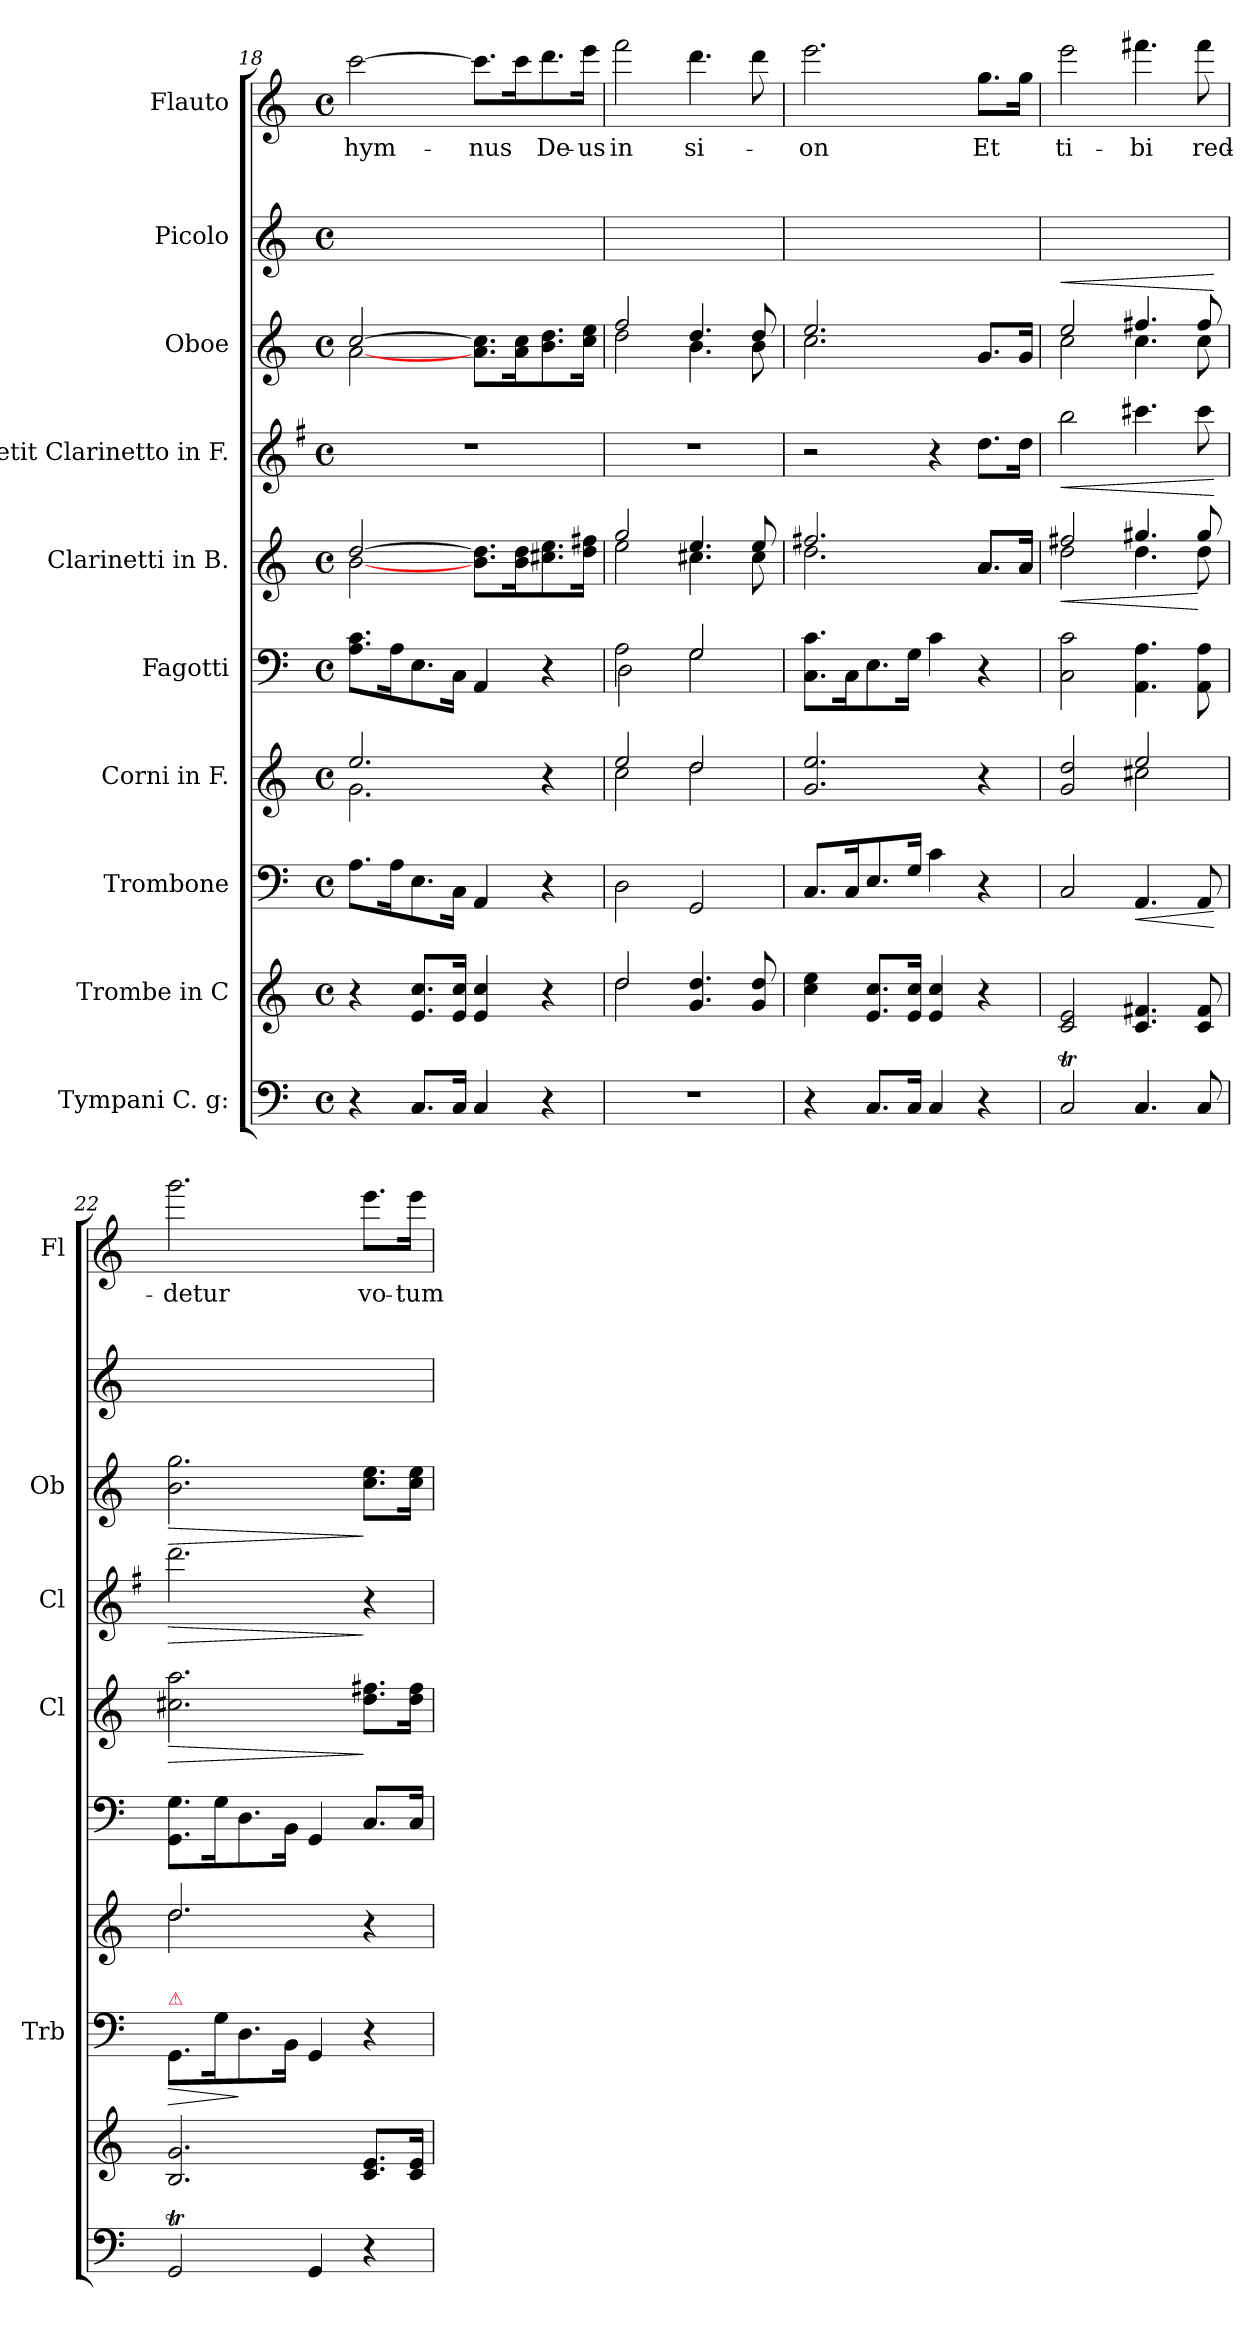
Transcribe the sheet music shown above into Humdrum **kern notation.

**kern	**kern	**kern	**dynam	**kern	**kern	**kern	**dynam	**kern	**dynam	**kern	**dynam	**kern	**text	**kern	**text
*part10	*part9	*part8	*part8	*part7	*part6	*part5	*part5	*part4	*part4	*part3	*part3	*part2	*part2	*part1	*part1
*staff10	*staff9	*staff8	*staff8	*staff7	*staff6	*staff5	*staff5	*staff4	*staff4	*staff3	*staff3	*staff2	*staff2	*staff1	*staff1
*I"Tympani C. g:	*I"Trombe in C	*I"Trombone	*	*I"Corni in F.	*I"Fagotti	*I"Clarinetti in B.	*	*I"Petit Clarinetto in F.	*	*I"Oboe	*	*I"Picolo	*	*I"Flauto	*
*	*	*I'Trb	*	*	*	*I'Cl	*	*I'Cl	*	*I'Ob	*	*	*	*I'Fl	*
*clefF4	*clefG2	*clefF4	*	*clefG2	*clefF4	*clefG2	*	*clefG2	*	*clefG2	*	*clefG2	*	*clefG2	*
*	*	*	*	*ITrd4c7	*	*ITrd1c2	*	*ITrd4c7	*	*	*	*	*	*	*
*k[]	*k[]	*k[]	*	*k[b-]	*k[]	*k[b-e-]	*	*k[]	*	*k[]	*	*k[]	*	*k[]	*
*M4/4	*M4/4	*M4/4	*	*M4/4	*M4/4	*M4/4	*	*M4/4	*	*M4/4	*	*M4/4	*	*M4/4	*
*met(c)	*met(c)	*met(c)	*	*met(c)	*met(c)	*met(c)	*	*met(c)	*	*met(c)	*	*met(c)	*	*met(c)	*
=18	=18	=18	=18	=18	=18	=18	=18	=18	=18	=18	=18	=18	=18	=18	=18
*	*	*	*	*^	*	*^	*	*	*	*^	*	*	*	*	*
4r	4r	8.A\L	.	2.a/	2.c\	8.A\ 8.c\L	[2cc/	[>2a\	.	1r	.	[2cc/	[>2a\	.	[2ccc\yy	hym-	[2ccc\	hym-
.	.	16A\K	.	.	.	16A\K	.	.	.	.	.	.	.	.	.	.	.	.
8.C/L	8.e/ 8.cc/L	8.E\	.	.	.	8.E\	.	.	.	.	.	.	.	.	.	.	.	.
16C/Jk	16e/ 16cc/Jk	16C\Jk	.	.	.	16C\Jk	.	.	.	.	.	.	.	.	.	.	.	.
4C/	4e/ 4cc/	4AA/	.	.	.	4AA/	8.a\ 8.cc]\L	2ryy	.	.	.	8.a\ 8.cc]\L	2ryy	.	8.ccc\Lyy]	-nus	8.ccc\L]	-nus
.	.	.	.	.	.	.	16a\ 16cc\K	.	.	.	.	16a\ 16cc\K	.	.	16ccc\Kyy	.	16ccc\K	.
4r	4r	4r	.	4r	4ryy	4r	8.bn\ 8.dd\	.	.	.	.	8.b\ 8.dd\	.	.	8.ddd\yy	De-	8.ddd\	De-
.	.	.	.	.	.	.	16cc\ 16een\Jk	.	.	.	.	16cc\ 16ee\Jk	.	.	16eee\Jkyy	-us	16eee\Jk	-us
=19	=19	=19	=19	=19	=19	=19	=19	=19	=19	=19	=19	=19	=19	=19	=19	=19	=19	=19
*	*^	*	*	*	*	*^	*	*	*	*	*	*	*	*	*	*	*	*
1r	2dd\	2dd/	2D\	.	2a/	2f\	2A\	2D\	2ff/	2dd\	.	1r	.	2ff/	2dd\	.	2fff\yy	in	2fff\	in
.	4.g/ 4.dd/	2ryy	2GG/	.	2g/	2g\	2G/	2G\	4.dd/	4.bn\	.	.	.	4.dd/	4.b\	.	4.ddd\yy	si-	4.ddd\	si-
.	8g/ 8dd/	.	.	.	.	.	.	.	8dd/	8b\	.	.	.	8dd/	8b\	.	8ddd\yy	.	8ddd\	.
*	*	*	*	*	*v	*v	*	*	*	*	*	*	*	*	*	*	*	*	*	*
*	*v	*v	*	*	*	*v	*v	*	*	*	*	*	*	*	*	*	*	*	*
=20	=20	=20	=20	=20	=20	=20	=20	=20	=20	=20	=20	=20	=20	=20	=20	=20	=20
4r	4cc\ 4ee\	8.C/L	.	2.c/ 2.a/	8.C\ 8.c\L	2.een/	2.cc\	.	2r	.	2.ee/	2.cc\	.	2.eee\yy	-on	2.eee\	-on
.	.	16C/K	.	.	16C\K	.	.	.	.	.	.	.	.	.	.	.	.
8.C/L	8.e/ 8.cc/L	8.E/	.	.	8.E\	.	.	.	.	.	.	.	.	.	.	.	.
16C/Jk	16e/ 16cc/Jk	16G/Jk	.	.	16G\Jk	.	.	.	.	.	.	.	.	.	.	.	.
4C/	4e/ 4cc/	4c\	.	.	4c\	.	.	.	4r	.	.	.	.	.	.	.	.
4r	4r	4r	.	4r	4r	8.g/L	8.g/L	.	8.g\L	.	8.g/L	4ryy	.	8.gg\Lyy	Et	8.gg\L	Et
.	.	.	.	.	.	16g/Jk	16g/Jk	.	16g\Jk	.	16g/Jk	.	.	16gg\Jkyy	.	16gg\Jk	.
=21	=21	=21	=21	=21	=21	=21	=21	=21	=21	=21	=21	=21	=21	=21	=21	=21	=21
*	*	*	*	*^	*	*	*	*	*	*	*	*	*	*	*	*	*
!	!	!	!	!	!	!	!	!	!LO:HP:b	!	!LO:HP:b	!	!	!LO:HP:a	!	!	!	!
2CT/	2c/ 2e/	2C/	.	2c/ 2g/	2ryy	2C\ 2c\	2een/	2cc\	<	2ee\	<	2ee/	2cc\	<	2eee\yy	ti-	2eee\	ti-
!	!	!	!LO:HP:b	!	!	!	!	!	!	!	!	!	!	!	!	!	!	!
4.C/	4.c/ 4.f#X/	4.AA/	<	2a/	2f#X\	4.AA\ 4.A\	4.ff#X/	4.cc\	.	4.ff#X\	.	4.ff#X/	4.cc\	.	4.fff#X\yy	-bi	4.fff#X\	-bi
8C/	8c/ 8f#/	8AA/	.	.	.	8AA\ 8A\	8ff#/	8cc\	[	8ff#\	.	8ff#/	8cc\	.	8fff#\yy	red-	8fff#\	red-
*	*	*	*	*v	*v	*	*v	*v	*	*	*	*v	*v	*	*	*	*	*
.	.	.	[	.	.	.	.	.	[	.	[	.	.	.	.
=22	=22	=22	=22	=22	=22	=22	=22	=22	=22	=22	=22	=22	=22	=22	=22
!	!	!LO:TX:a:color=crimson:t=⚠	!	!	!	!	!	!	!	!	!	!	!	!	!
!	!	!	!LO:HP:b	!	!	!	!LO:HP:b	!	!LO:HP:b	!	!LO:HP:b	!	!	!	!
*	*	*	*	*^	*	*	*	*	*	*	*	*	*	*	*
2GGT/	2.B/ 2.g/	8.GG/L	>	2.g/	2.g\	8.GG\ 8.G\L	2.bn\ 2.gg\	>	2.gg\	>	2.b\ 2.gg\	>	2.ggg\yy	-detur	2.ggg\	-detur
.	.	16G\K	.	.	.	16G\K	.	.	.	.	.	.	.	.	.	.
.	.	8.D\	]	.	.	8.D\	.	.	.	.	.	.	.	.	.	.
.	.	16BB\Jk	.	.	.	16BB\Jk	.	.	.	.	.	.	.	.	.	.
4GG/	.	4GG/	.	.	.	4GG/	.	.	.	.	.	.	.	.	.	.
4r	8.c/ 8.e/L	4r	.	4r	4ryy	8.C/L	8.cc\ 8.een\L	]	4r	]	8.cc\ 8.ee\L	]	8.eee\Lyy	vo-	8.eee\L	vo-
.	16c/ 16e/Jk	.	.	.	.	16C/Jk	16cc\ 16ee\Jk	.	.	.	16cc\ 16ee\Jk	.	16eee\Jkyy	-tum	16eee\Jk	-tum
*	*	*	*	*v	*v	*	*	*	*	*	*	*	*	*	*	*
=	=	=	=	=	=	=	=	=	=	=	=	=	=	=	=
*-	*-	*-	*-	*-	*-	*-	*-	*-	*-	*-	*-	*-	*-	*-	*-
